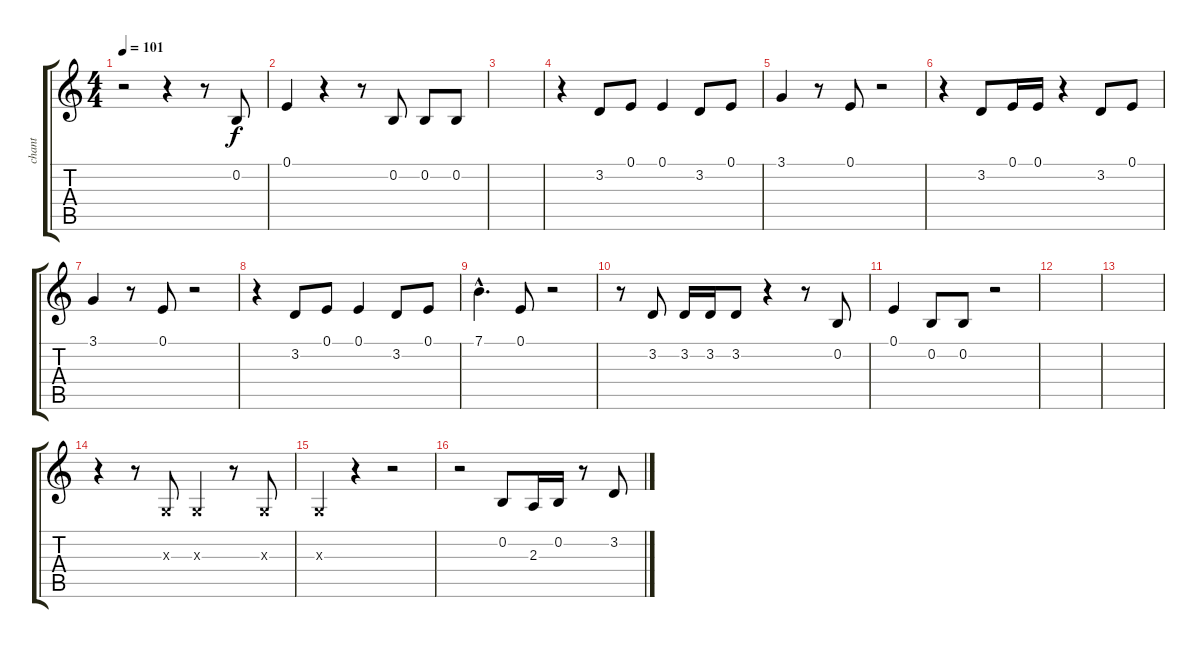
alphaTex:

\track ("chant" "chant") {instrument orchestralharp}
\staff {score tabs}
\tuning (E4 B3 G3 D3 A2 E2) {hide}
\ts (4 4)
\tempo 101
\clef g2
\ks c
r.2{dy f} r.4 r.8 0.2.8 |
0.1.4 r.4 r.8 0.2.8 0.2.8 0.2.8 |
|
r.4 3.2.8 0.1.8 0.1.4 3.2.8 0.1.8 |
3.1.4 r.8 0.1.8 r.2 |
r.4 3.2.8 0.1.16 0.1.16 r.4 3.2.8 0.1.8 |
3.1.4 r.8 0.1.8 r.2 |
r.4 3.2.8 0.1.8 0.1.4 3.2.8 0.1.8 |
7.1{hac}.4{d} 0.1.8 r.2 |
r.8 3.2.8 3.2.16 3.2.16 3.2.8 r.4 r.8 0.2.8 |
0.1.4 0.2.8 0.2.8 r.2 |
|
|
r.4{volume 16} r.8 0.3{x}.8 0.3{x}.4 r.8 0.3{x}.8 |
0.3{x}.4 r.4 r.2 |
r.2{volume 15} 0.2.8 2.3.16 0.2.16 r.8 3.2.8
